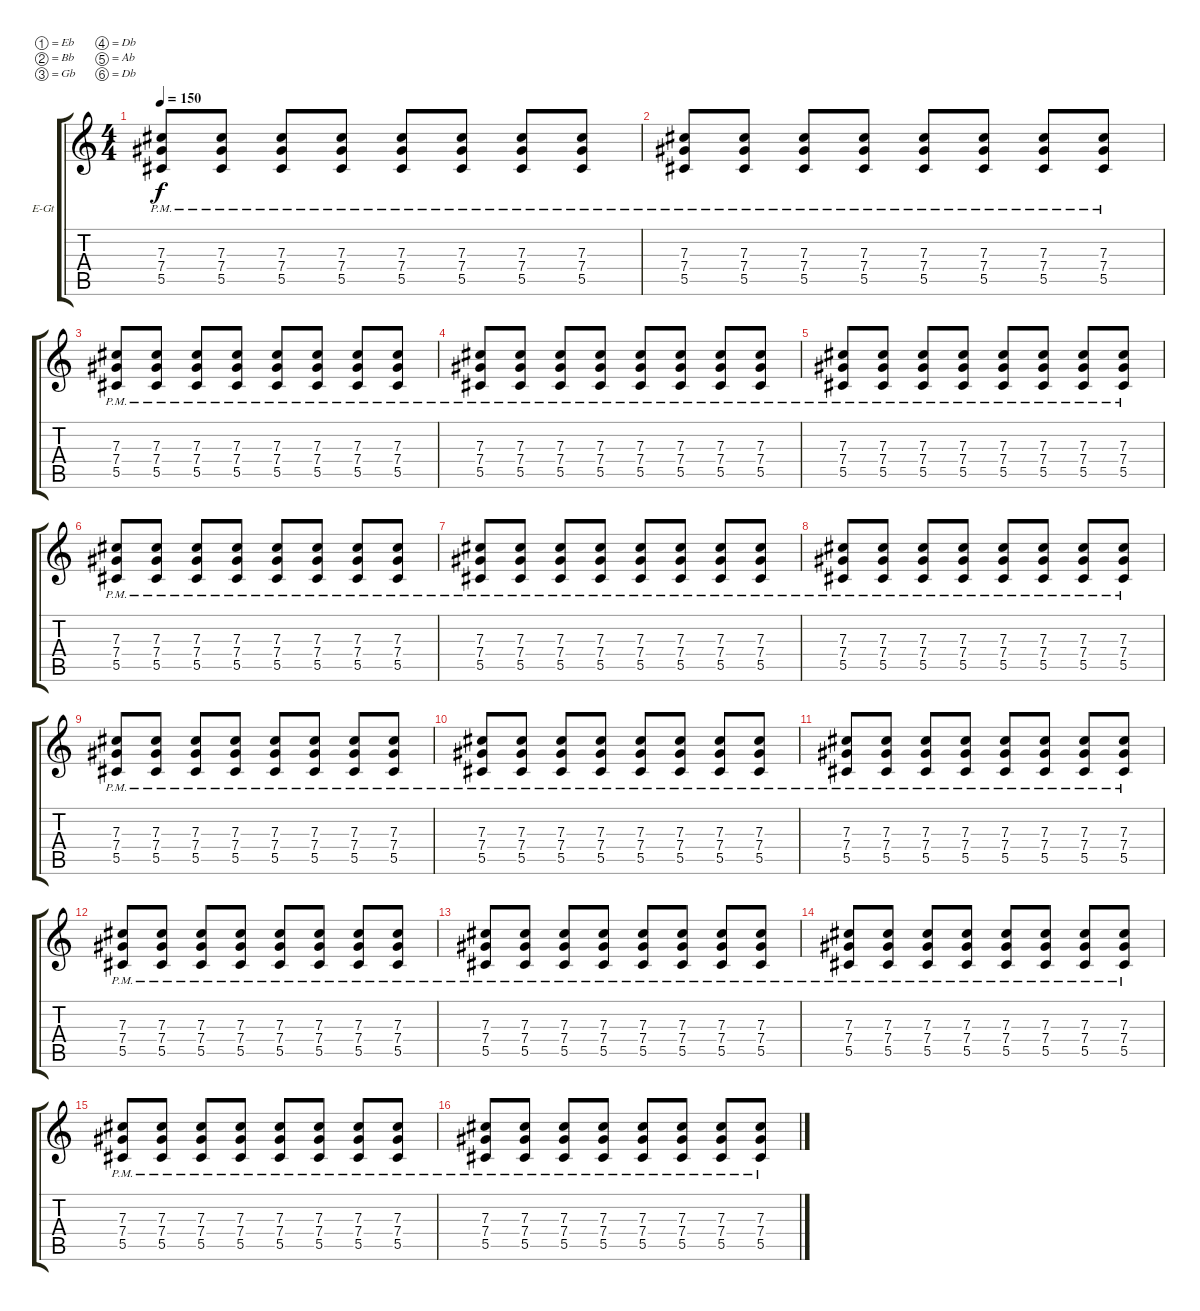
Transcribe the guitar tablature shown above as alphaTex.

\defaultSystemsLayout 4
\bracketExtendMode groupsimilarinstruments
\firstSystemTrackNameOrientation horizontal
\otherSystemsTrackNameOrientation horizontal
\track ("DISTORTED Guitar" "E-Gt") {instrument electricguitarclean}
\staff {score tabs}
\tuning (Eb4 Bb3 Gb3 Db3 Ab2 Db2)
\ts (4 4)
\tempo 150
\clef g2
\scale
0.25
\ks c
(5.5{pm} 7.4{pm} 7.3{pm}).8{dy f} (5.5{pm} 7.4{pm} 7.3{pm}).8 (5.5{pm} 7.4{pm} 7.3{pm}).8 (5.5{pm} 7.4{pm} 7.3{pm}).8 (5.5{pm} 7.4{pm} 7.3{pm}).8 (5.5{pm} 7.4{pm} 7.3{pm}).8 (5.5{pm} 7.4{pm} 7.3{pm}).8 (5.5{pm} 7.4{pm} 7.3{pm}).8 |
\scale
0.25 (5.5{pm} 7.4{pm} 7.3{pm}).8 (5.5{pm} 7.4{pm} 7.3{pm}).8 (5.5{pm} 7.4{pm} 7.3{pm}).8 (5.5{pm} 7.4{pm} 7.3{pm}).8 (5.5{pm} 7.4{pm} 7.3{pm}).8 (5.5{pm} 7.4{pm} 7.3{pm}).8 (5.5{pm} 7.4{pm} 7.3{pm}).8 (5.5{pm} 7.4{pm} 7.3{pm}).8 |
\scale
0.25 (5.5{pm} 7.4{pm} 7.3{pm}).8 (5.5{pm} 7.4{pm} 7.3{pm}).8 (5.5{pm} 7.4{pm} 7.3{pm}).8 (5.5{pm} 7.4{pm} 7.3{pm}).8 (5.5{pm} 7.4{pm} 7.3{pm}).8 (5.5{pm} 7.4{pm} 7.3{pm}).8 (5.5{pm} 7.4{pm} 7.3{pm}).8 (5.5{pm} 7.4{pm} 7.3{pm}).8 |
\scale
0.25 (5.5{pm} 7.4{pm} 7.3{pm}).8 (5.5{pm} 7.4{pm} 7.3{pm}).8 (5.5{pm} 7.4{pm} 7.3{pm}).8 (5.5{pm} 7.4{pm} 7.3{pm}).8 (5.5{pm} 7.4{pm} 7.3{pm}).8 (5.5{pm} 7.4{pm} 7.3{pm}).8 (5.5{pm} 7.4{pm} 7.3{pm}).8 (5.5{pm} 7.4{pm} 7.3{pm}).8 |
\scale
0.25 (5.5{pm} 7.4{pm} 7.3{pm}).8 (5.5{pm} 7.4{pm} 7.3{pm}).8 (5.5{pm} 7.4{pm} 7.3{pm}).8 (5.5{pm} 7.4{pm} 7.3{pm}).8 (5.5{pm} 7.4{pm} 7.3{pm}).8 (5.5{pm} 7.4{pm} 7.3{pm}).8 (5.5{pm} 7.4{pm} 7.3{pm}).8 (5.5{pm} 7.4{pm} 7.3{pm}).8 |
\scale
0.25 (5.5{pm} 7.4{pm} 7.3{pm}).8 (5.5{pm} 7.4{pm} 7.3{pm}).8 (5.5{pm} 7.4{pm} 7.3{pm}).8 (5.5{pm} 7.4{pm} 7.3{pm}).8 (5.5{pm} 7.4{pm} 7.3{pm}).8 (5.5{pm} 7.4{pm} 7.3{pm}).8 (5.5{pm} 7.4{pm} 7.3{pm}).8 (5.5{pm} 7.4{pm} 7.3{pm}).8 |
\scale
0.25 (5.5{pm} 7.4{pm} 7.3{pm}).8 (5.5{pm} 7.4{pm} 7.3{pm}).8 (5.5{pm} 7.4{pm} 7.3{pm}).8 (5.5{pm} 7.4{pm} 7.3{pm}).8 (5.5{pm} 7.4{pm} 7.3{pm}).8 (5.5{pm} 7.4{pm} 7.3{pm}).8 (5.5{pm} 7.4{pm} 7.3{pm}).8 (5.5{pm} 7.4{pm} 7.3{pm}).8 |
\scale
0.25 (5.5{pm} 7.4{pm} 7.3{pm}).8 (5.5{pm} 7.4{pm} 7.3{pm}).8 (5.5{pm} 7.4{pm} 7.3{pm}).8 (5.5{pm} 7.4{pm} 7.3{pm}).8 (5.5{pm} 7.4{pm} 7.3{pm}).8 (5.5{pm} 7.4{pm} 7.3{pm}).8 (5.5{pm} 7.4{pm} 7.3{pm}).8 (5.5{pm} 7.4{pm} 7.3{pm}).8 |
\scale
0.25 (5.5{pm} 7.4{pm} 7.3{pm}).8 (5.5{pm} 7.4{pm} 7.3{pm}).8 (5.5{pm} 7.4{pm} 7.3{pm}).8 (5.5{pm} 7.4{pm} 7.3{pm}).8 (5.5{pm} 7.4{pm} 7.3{pm}).8 (5.5{pm} 7.4{pm} 7.3{pm}).8 (5.5{pm} 7.4{pm} 7.3{pm}).8 (5.5{pm} 7.4{pm} 7.3{pm}).8 |
\scale
0.25 (5.5{pm} 7.4{pm} 7.3{pm}).8 (5.5{pm} 7.4{pm} 7.3{pm}).8 (5.5{pm} 7.4{pm} 7.3{pm}).8 (5.5{pm} 7.4{pm} 7.3{pm}).8 (5.5{pm} 7.4{pm} 7.3{pm}).8 (5.5{pm} 7.4{pm} 7.3{pm}).8 (5.5{pm} 7.4{pm} 7.3{pm}).8 (5.5{pm} 7.4{pm} 7.3{pm}).8 |
\scale
0.25 (5.5{pm} 7.4{pm} 7.3{pm}).8 (5.5{pm} 7.4{pm} 7.3{pm}).8 (5.5{pm} 7.4{pm} 7.3{pm}).8 (5.5{pm} 7.4{pm} 7.3{pm}).8 (5.5{pm} 7.4{pm} 7.3{pm}).8 (5.5{pm} 7.4{pm} 7.3{pm}).8 (5.5{pm} 7.4{pm} 7.3{pm}).8 (5.5{pm} 7.4{pm} 7.3{pm}).8 |
\scale
0.25 (5.5{pm} 7.4{pm} 7.3{pm}).8 (5.5{pm} 7.4{pm} 7.3{pm}).8 (5.5{pm} 7.4{pm} 7.3{pm}).8 (5.5{pm} 7.4{pm} 7.3{pm}).8 (5.5{pm} 7.4{pm} 7.3{pm}).8 (5.5{pm} 7.4{pm} 7.3{pm}).8 (5.5{pm} 7.4{pm} 7.3{pm}).8 (5.5{pm} 7.4{pm} 7.3{pm}).8 |
\scale
0.25 (5.5{pm} 7.4{pm} 7.3{pm}).8 (5.5{pm} 7.4{pm} 7.3{pm}).8 (5.5{pm} 7.4{pm} 7.3{pm}).8 (5.5{pm} 7.4{pm} 7.3{pm}).8 (5.5{pm} 7.4{pm} 7.3{pm}).8 (5.5{pm} 7.4{pm} 7.3{pm}).8 (5.5{pm} 7.4{pm} 7.3{pm}).8 (5.5{pm} 7.4{pm} 7.3{pm}).8 |
\scale
0.25 (5.5{pm} 7.4{pm} 7.3{pm}).8 (5.5{pm} 7.4{pm} 7.3{pm}).8 (5.5{pm} 7.4{pm} 7.3{pm}).8 (5.5{pm} 7.4{pm} 7.3{pm}).8 (5.5{pm} 7.4{pm} 7.3{pm}).8 (5.5{pm} 7.4{pm} 7.3{pm}).8 (5.5{pm} 7.4{pm} 7.3{pm}).8 (5.5{pm} 7.4{pm} 7.3{pm}).8 |
\scale
0.25 (5.5{pm} 7.4{pm} 7.3{pm}).8 (5.5{pm} 7.4{pm} 7.3{pm}).8 (5.5{pm} 7.4{pm} 7.3{pm}).8 (5.5{pm} 7.4{pm} 7.3{pm}).8 (5.5{pm} 7.4{pm} 7.3{pm}).8 (5.5{pm} 7.4{pm} 7.3{pm}).8 (5.5{pm} 7.4{pm} 7.3{pm}).8 (5.5{pm} 7.4{pm} 7.3{pm}).8 |
\scale
0.25 (5.5{pm} 7.4{pm} 7.3{pm}).8 (5.5{pm} 7.4{pm} 7.3{pm}).8 (5.5{pm} 7.4{pm} 7.3{pm}).8 (5.5{pm} 7.4{pm} 7.3{pm}).8 (5.5{pm} 7.4{pm} 7.3{pm}).8 (5.5{pm} 7.4{pm} 7.3{pm}).8 (5.5{pm} 7.4{pm} 7.3{pm}).8 (5.5{pm} 7.4{pm} 7.3{pm}).8
